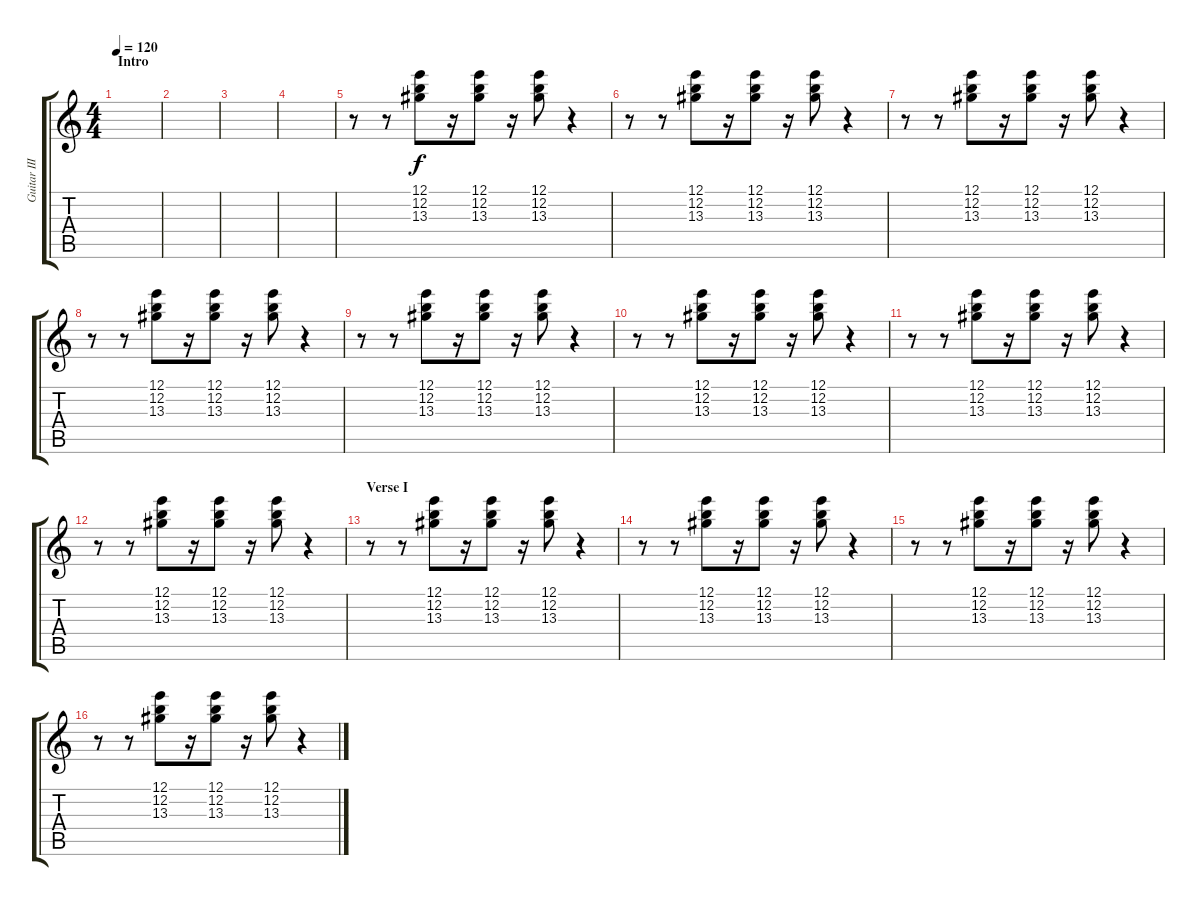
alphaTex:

\track ("Guitar III:Original" "Guitar III") {instrument electricguitarjazz}
\staff {score tabs}
\tuning (E4 B3 G3 D3 A2 E2) {hide}
\ts (4 4)
\section ("" "Intro")
\tempo 120
\clef g2
\ks c
|
|
|
|
r.8 r.8 (12.1 12.2 13.3).8 r.16 (12.1 12.2 13.3).8 r.16 (12.1 12.2 13.3).8 r.4 |
r.8 r.8 (12.1 12.2 13.3).8 r.16 (12.1 12.2 13.3).8 r.16 (12.1 12.2 13.3).8 r.4 |
r.8 r.8 (12.1 12.2 13.3).8 r.16 (12.1 12.2 13.3).8 r.16 (12.1 12.2 13.3).8 r.4 |
r.8 r.8 (12.1 12.2 13.3).8 r.16 (12.1 12.2 13.3).8 r.16 (12.1 12.2 13.3).8 r.4 |
r.8 r.8 (12.1 12.2 13.3).8 r.16 (12.1 12.2 13.3).8 r.16 (12.1 12.2 13.3).8 r.4 |
r.8 r.8 (12.1 12.2 13.3).8 r.16 (12.1 12.2 13.3).8 r.16 (12.1 12.2 13.3).8 r.4 |
r.8 r.8 (12.1 12.2 13.3).8 r.16 (12.1 12.2 13.3).8 r.16 (12.1 12.2 13.3).8 r.4 |
r.8 r.8 (12.1 12.2 13.3).8 r.16 (12.1 12.2 13.3).8 r.16 (12.1 12.2 13.3).8 r.4 |
\section ("" "Verse I")
r.8 r.8 (12.1 12.2 13.3).8 r.16 (12.1 12.2 13.3).8 r.16 (12.1 12.2 13.3).8 r.4 |
r.8 r.8 (12.1 12.2 13.3).8 r.16 (12.1 12.2 13.3).8 r.16 (12.1 12.2 13.3).8 r.4 |
r.8 r.8 (12.1 12.2 13.3).8 r.16 (12.1 12.2 13.3).8 r.16 (12.1 12.2 13.3).8 r.4 |
r.8 r.8 (12.1 12.2 13.3).8 r.16 (12.1 12.2 13.3).8 r.16 (12.1 12.2 13.3).8 r.4
